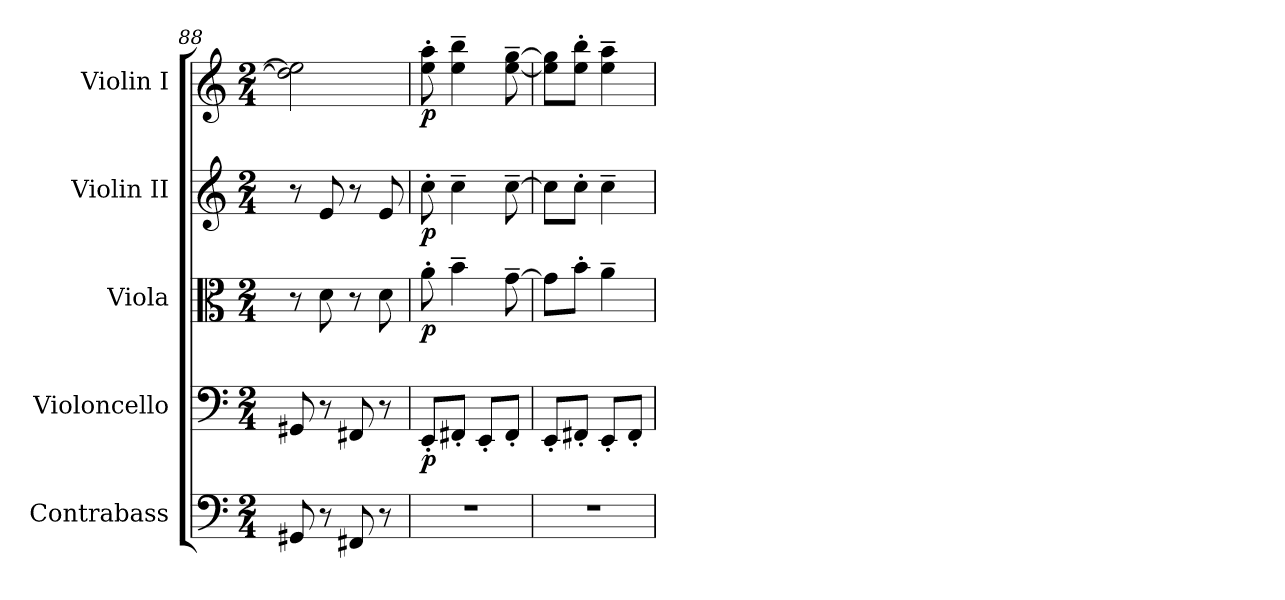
**kern	**kern	**dynam	**kern	**dynam	**kern	**dynam	**kern	**dynam
*part5	*part4	*part4	*part3	*part3	*part2	*part2	*part1	*part1
*staff5	*staff4	*staff4	*staff3	*staff3	*staff2	*staff2	*staff1	*staff1
*I"Contrabass	*I"Violoncello	*	*I"Viola	*	*I"Violin II	*	*I"Violin I	*
*I'Cb.	*I'Vc.	*	*I'Vla.	*	*I'Vln. II	*	*I'Vln. I	*
!!LO:LB:g=z
*clefF4	*clefF4	*	*clefC3	*	*clefG2	*	*clefG2	*
*ITrd7c12	*	*	*	*	*	*	*	*
*k[]	*k[]	*	*k[]	*	*k[]	*	*k[]	*
*M2/4	*M2/4	*	*M2/4	*	*M2/4	*	*M2/4	*
=88	=88	=88	=88	=88	=88	=88	=88	=88
8GGG#X/	8GG#X/	.	8r	.	8r	.	2dd\] 2ee\]	.
8r	8r	.	8d\	.	8e/	.	.	.
8FFF#X/	8FF#X/	.	8r	.	8r	.	.	.
8r	8r	.	8d\	.	8e/	.	.	.
=89	=89	=89	=89	=89	=89	=89	=89	=89
!	!	!LO:DY:b	!	!LO:DY:b	!	!LO:DY:b	!	!LO:DY:b
2r	8EE'/L	p	8a'\	p	8cc'\	p	8ee\' 8aa\'	p
.	8FF#X'/J	.	4b~\	.	4cc~\	.	4ee\~ 4bb\~	.
.	8EE'/L	.	.	.	.	.	.	.
.	8FF#'/J	.	[8g~\	.	[8cc~\	.	[8ee\~ [8gg\~	.
=90	=90	=90	=90	=90	=90	=90	=90	=90
2r	8EE'/L	.	8g\L]	.	8cc\L]	.	8ee\] 8gg\]L	.
.	8FF#X'/J	.	8b'\J	.	8cc'\J	.	8ee\' 8bb\'J	.
.	8EE'/L	.	4a~\	.	4cc~\	.	4ee\~ 4aa\~	.
.	8FF#'/J	.	.	.	.	.	.	.
=	=	=	=	=	=	=	=	=
*-	*-	*-	*-	*-	*-	*-	*-	*-
